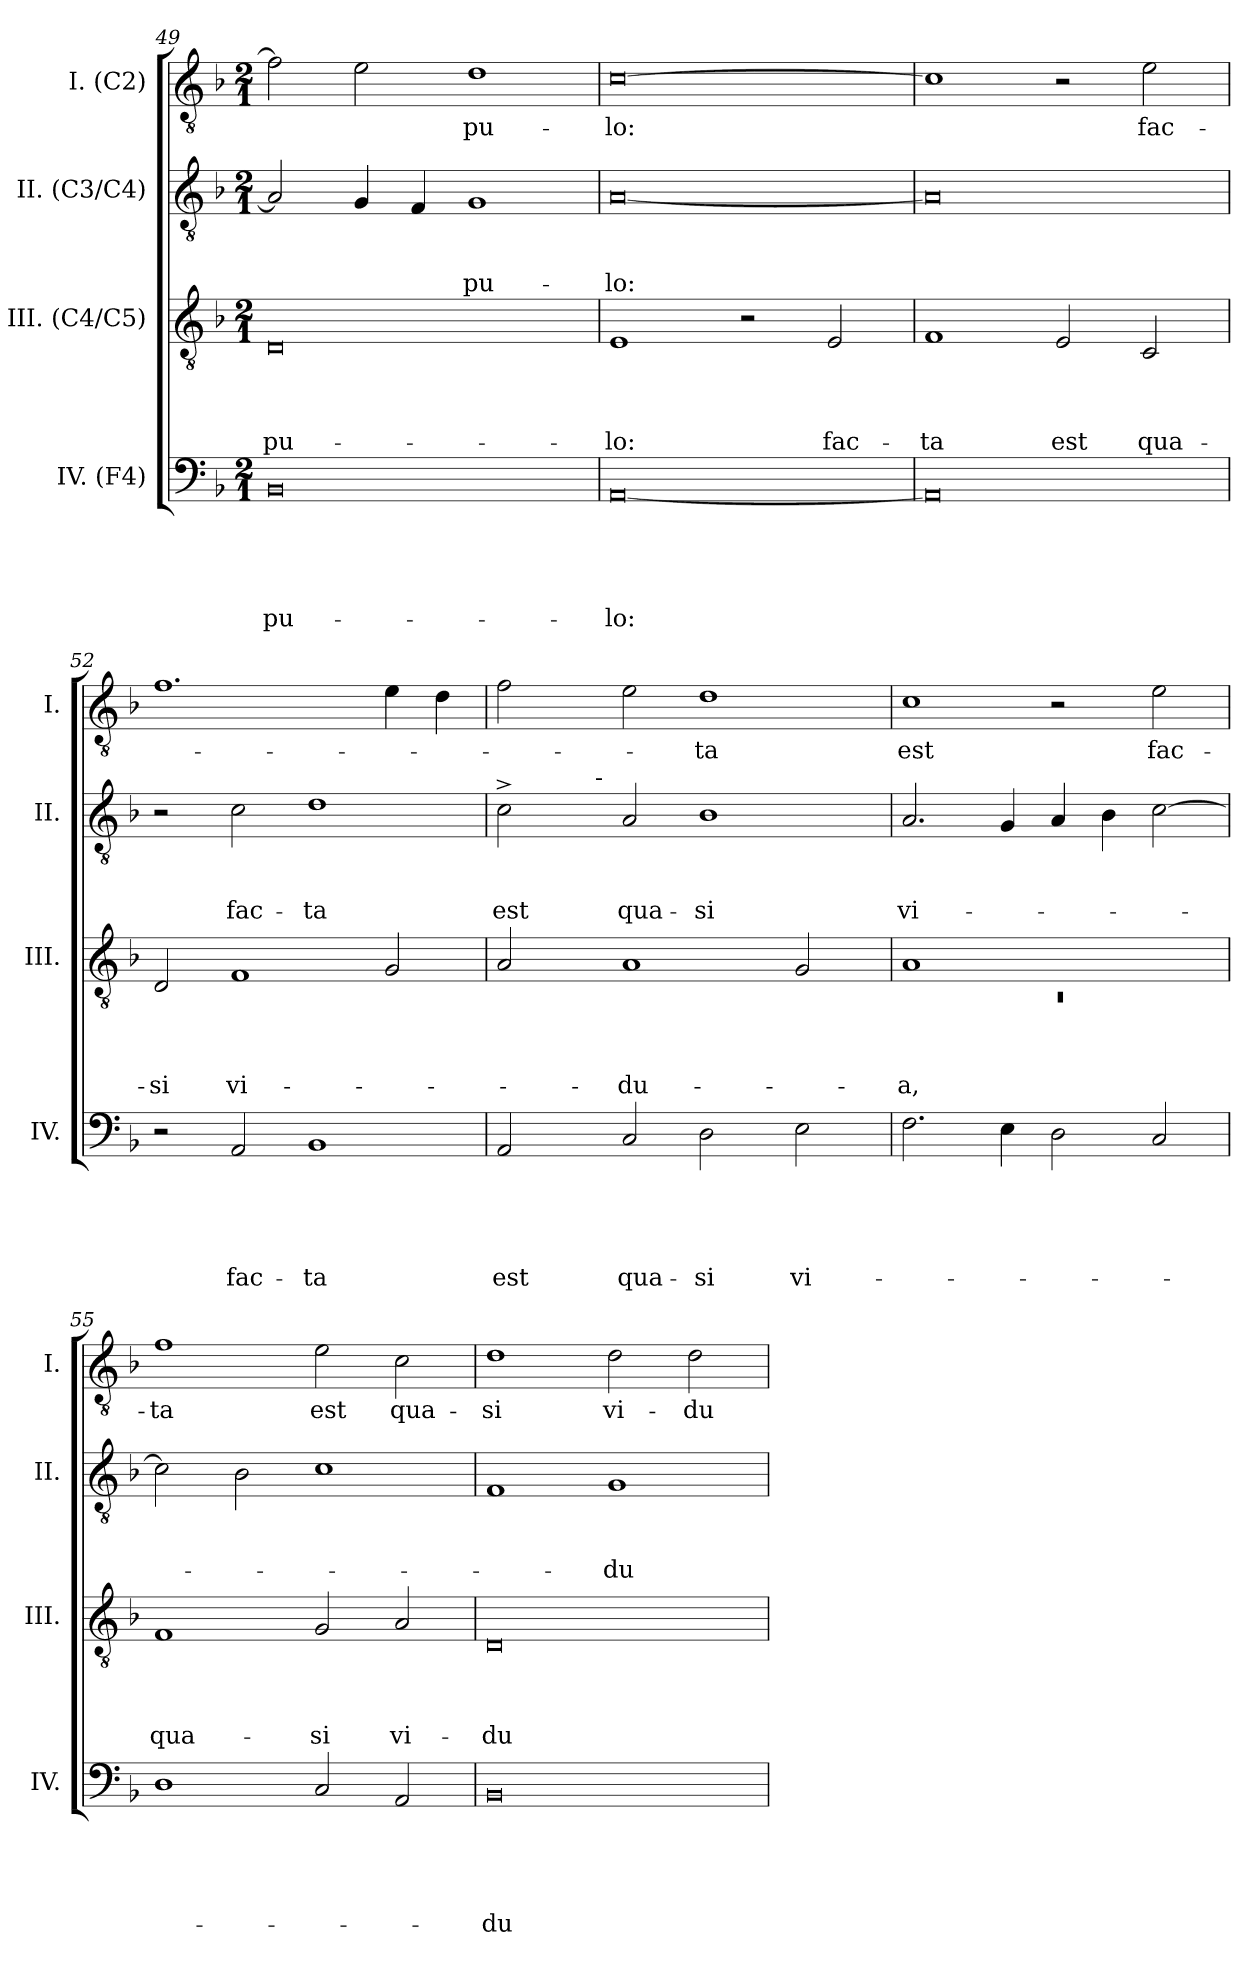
**kern	**text	**text	**text	**text	**text	**kern	**text	**text	**text	**text	**kern	**text	**text	**text	**kern	**text
*part4	*part4	*part4	*part4	*part4	*part4	*part3	*part3	*part3	*part3	*part3	*part2	*part2	*part2	*part2	*part1	*part1
*staff4	*staff4	*staff4	*staff4	*staff4	*staff4	*staff3	*staff3	*staff3	*staff3	*staff3	*staff2	*staff2	*staff2	*staff2	*staff1	*staff1
*I"IV. (F4)	*	*	*	*	*	*I"III. (C4/C5)	*	*	*	*	*I"II. (C3/C4)	*	*	*	*I"I. (C2)	*
*I'IV.	*	*	*	*	*	*I'III.	*	*	*	*	*I'II.	*	*	*	*I'I.	*
*clefF4	*	*	*	*	*	*clefGv2	*	*	*	*	*clefGv2	*	*	*	*clefGv2	*
*k[b-]	*	*	*	*	*	*k[b-]	*	*	*	*	*k[b-]	*	*	*	*k[b-]	*
*F:	*	*	*	*	*	*F:	*	*	*	*	*F:	*	*	*	*F:	*
*M2/1	*	*	*	*	*	*M2/1	*	*	*	*	*M2/1	*	*	*	*M2/1	*
=49	=49	=49	=49	=49	=49	=49	=49	=49	=49	=49	=49	=49	=49	=49	=49	=49
!	!	!	!	!	!LO:LY:b:rj	!	!	!	!	!LO:LY:b:rj	!	!	!	!	!	!
0BB-	.	.	.	.	-pu-	0D	.	.	.	-pu-	2A/]	.	.	.	2f\]	.
.	.	.	.	.	.	.	.	.	.	.	4G/	.	.	.	2e\	.
.	.	.	.	.	.	.	.	.	.	.	4F/	.	.	.	.	.
!	!	!	!	!	!	!	!	!	!	!	!	!	!	!LO:LY:b	!	!LO:LY:b
.	.	.	.	.	.	.	.	.	.	.	1G	.	.	-pu-	1d	-pu-
=50	=50	=50	=50	=50	=50	=50	=50	=50	=50	=50	=50	=50	=50	=50	=50	=50
!	!	!	!	!	!LO:LY:b	!	!	!	!	!LO:LY:b	!	!	!	!LO:LY:b	!	!LO:LY:b
[<0AA	.	.	.	.	-lo:	1E	.	.	.	-lo:	[<0A	.	.	-lo:	[>0c	-lo:
.	.	.	.	.	.	2r	.	.	.	.	.	.	.	.	.	.
!	!	!	!	!	!	!	!	!	!	!LO:LY:b	!	!	!	!	!	!
.	.	.	.	.	.	2E/	.	.	.	fac-	.	.	.	.	.	.
=51	=51	=51	=51	=51	=51	=51	=51	=51	=51	=51	=51	=51	=51	=51	=51	=51
!	!	!	!	!	!	!	!	!	!	!LO:LY:b	!	!	!	!	!	!
0AA]	.	.	.	.	.	1F	.	.	.	-ta	0A]	.	.	.	1c]	.
!	!	!	!	!	!	!	!	!	!	!LO:LY:b	!	!	!	!	!	!
.	.	.	.	.	.	2E/	.	.	.	est	.	.	.	.	2r	.
!	!	!	!	!	!	!	!	!	!	!LO:LY:b	!	!	!	!	!	!LO:LY:b
.	.	.	.	.	.	2C/	.	.	.	qua-	.	.	.	.	2e\	fac-
=52	=52	=52	=52	=52	=52	=52	=52	=52	=52	=52	=52	=52	=52	=52	=52	=52
!	!	!	!	!	!	!	!	!	!	!LO:LY:b	!	!	!	!	!	!
2r	.	.	.	.	.	2D/	.	.	.	-si	2r	.	.	.	1.f	.
!	!	!	!	!	!LO:LY:b	!	!	!	!	!LO:LY:b	!	!	!	!LO:LY:b	!	!
2AA/	.	.	.	.	fac-	1F	.	.	.	vi-	2c\	.	.	fac-	.	.
!	!	!	!	!	!LO:LY:b	!	!	!	!	!	!	!	!	!LO:LY:b	!	!
1BB-	.	.	.	.	-ta	.	.	.	.	.	1d	.	.	-ta	.	.
.	.	.	.	.	.	2G/	.	.	.	.	.	.	.	.	4e\	.
.	.	.	.	.	.	.	.	.	.	.	.	.	.	.	4d\	.
!!LO:LB:g=z
=53	=53	=53	=53	=53	=53	=53	=53	=53	=53	=53	=53	=53	=53	=53	=53	=53
!	!	!	!	!	!LO:LY:b	!	!	!	!	!	!	!	!	!LO:LY:b	!	!
*	*	*	*	*	*	*	*	*	*	*	*^	*	*	*	*	*
2AA/	.	.	.	.	est	2A/	.	.	.	.	2c^>\	4ryy	.	.	est	2f\	.
.	.	.	.	.	.	.	.	.	.	.	.	8ryy	.	.	.	.	.
.	.	.	.	.	.	.	.	.	.	.	.	32ryy	.	.	.	.	.
!	!	!	!	!	!	!	!	!	!	!	!	!LO:TX:a:t=-	!	!	!	!	!
.	.	.	.	.	.	.	.	.	.	.	.	1ryy	.	.	.	.	.
!	!	!	!	!	!LO:LY:b	!	!	!	!	!LO:LY:b	!	!	!	!	!LO:LY:b	!	!
2C/	.	.	.	.	qua-	1A	.	.	.	-du-	2A/	.	.	.	qua-	2e\	.
!	!	!	!	!	!LO:LY:b	!	!	!	!	!	!	!	!	!	!LO:LY:b	!	!LO:LY:b
2D\	.	.	.	.	-si	.	.	.	.	.	1B-	.	.	.	-si	1d	-ta
.	.	.	.	.	.	.	.	.	.	.	.	2ryy	.	.	.	.	.
!	!	!	!	!	!LO:LY:b	!	!	!	!	!	!	!	!	!	!	!	!
2E\	.	.	.	.	vi-	2G/	.	.	.	.	.	.	.	.	.	.	.
.	.	.	.	.	.	.	.	.	.	.	.	16.ryy	.	.	.	.	.
=54	=54	=54	=54	=54	=54	=54	=54	=54	=54	=54	=54	=54	=54	=54	=54	=54	=54
*	*	*	*	*	*	*^	*	*	*	*	*	*	*	*	*	*	*
!	!	!	!	!	!	!	!LO:N:vis=1	!	!	!	!LO:LY:b	!	!	!	!	!LO:LY:b	!	!LO:LY:b
*	*	*	*	*	*	*	*	*	*	*	*	*v	*v	*	*	*	*	*
2.F\	.	.	.	.	.	1A	0rC	.	.	.	-a,	2.A/	.	.	vi-	1c	est
4E\	.	.	.	.	.	.	.	.	.	.	.	4G/	.	.	.	.	.
2D\	.	.	.	.	.	1ryy	.	.	.	.	.	4A/	.	.	.	2r	.
.	.	.	.	.	.	.	.	.	.	.	.	4B-\	.	.	.	.	.
!	!	!	!	!	!	!	!	!	!	!	!	!	!	!	!	!	!LO:LY:b
2C/	.	.	.	.	.	.	.	.	.	.	.	[>2c\	.	.	.	2e\	fac-
*	*	*	*	*	*	*v	*v	*	*	*	*	*	*	*	*	*	*
=55	=55	=55	=55	=55	=55	=55	=55	=55	=55	=55	=55	=55	=55	=55	=55	=55
!	!	!	!	!	!	!	!	!	!	!LO:LY:b	!	!	!	!	!	!LO:LY:b
1D	.	.	.	.	.	1F	.	.	.	qua-	2c\]	.	.	.	1f	-ta
.	.	.	.	.	.	.	.	.	.	.	2B-\	.	.	.	.	.
!	!	!	!	!	!	!	!	!	!	!LO:LY:b	!	!	!	!	!	!LO:LY:b
2C/	.	.	.	.	.	2G/	.	.	.	-si	1c	.	.	.	2e\	est
!	!	!	!	!	!	!	!	!	!	!LO:LY:b	!	!	!	!	!	!LO:LY:b
2AA/	.	.	.	.	.	2A/	.	.	.	vi-	.	.	.	.	2c\	qua-
=56	=56	=56	=56	=56	=56	=56	=56	=56	=56	=56	=56	=56	=56	=56	=56	=56
!	!	!	!	!	!LO:LY:b:rj	!	!	!	!	!LO:LY:b:rj	!	!	!	!	!	!LO:LY:b
0BB-	.	.	.	.	-du-	0D	.	.	.	-du-	1F	.	.	.	1d	-si
!	!	!	!	!	!	!	!	!	!	!	!	!	!	!LO:LY:b	!	!LO:LY:b
.	.	.	.	.	.	.	.	.	.	.	1G	.	.	-du-	2d\	vi-
!	!	!	!	!	!	!	!	!	!	!	!	!	!	!	!	!LO:LY:b
.	.	.	.	.	.	.	.	.	.	.	.	.	.	.	2d\	-du-
=	=	=	=	=	=	=	=	=	=	=	=	=	=	=	=	=
*-	*-	*-	*-	*-	*-	*-	*-	*-	*-	*-	*-	*-	*-	*-	*-	*-
